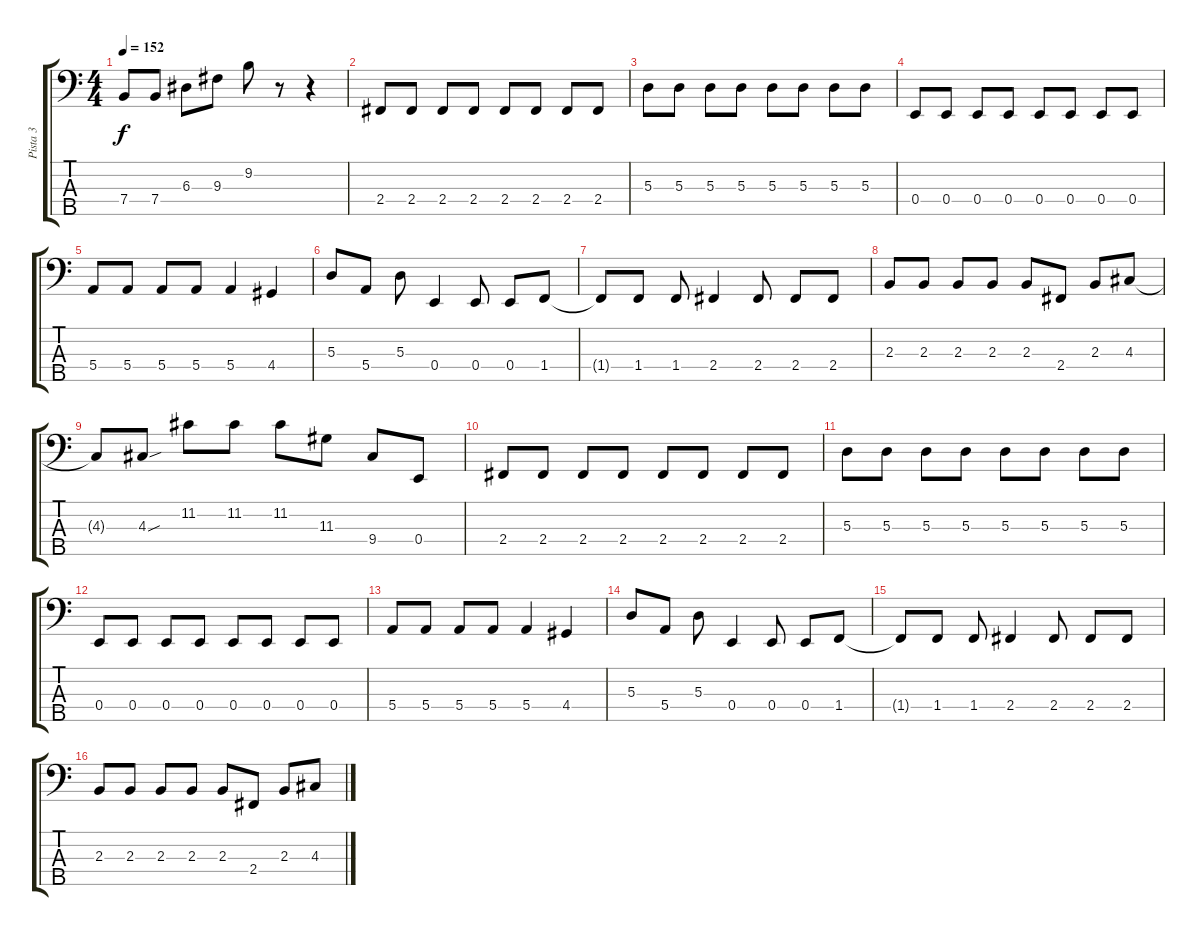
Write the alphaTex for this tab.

\track ("Pista 3" "Pista 3") {instrument electricbassfinger}
\staff {score tabs}
\tuning (G2 D2 A1 E1 B0) {hide}
\ts (4 4)
\tempo 152
\clef f4
\ks c
7.4{t}.8{dy f} 7.4.8 6.3.8 9.3.8 9.2.8 r.8 r.4 |
2.4.8 2.4.8 2.4.8 2.4.8 2.4.8 2.4.8 2.4.8 2.4.8 |
5.3.8 5.3.8 5.3.8 5.3.8 5.3.8 5.3.8 5.3.8 5.3.8 |
0.4.8 0.4.8 0.4.8 0.4.8 0.4.8 0.4.8 0.4.8 0.4.8 |
5.4.8 5.4.8 5.4.8 5.4.8 5.4.4 4.4.4 |
5.3.8 5.4.8 5.3.8 0.4.4 0.4.8 0.4.8 1.4.8 |
1.4{t}.8 1.4.8 1.4.8 2.4.4 2.4.8 2.4.8 2.4.8 |
2.3.8 2.3.8 2.3.8 2.3.8 2.3.8 2.4.8 2.3.8 4.3.8 |
4.3{t}.8 4.3{sou}.8 11.2.8 11.2.8 11.2.8 11.3.8 9.4.8 0.4.8 |
2.4.8 2.4.8 2.4.8 2.4.8 2.4.8 2.4.8 2.4.8 2.4.8 |
5.3.8 5.3.8 5.3.8 5.3.8 5.3.8 5.3.8 5.3.8 5.3.8 |
0.4.8 0.4.8 0.4.8 0.4.8 0.4.8 0.4.8 0.4.8 0.4.8 |
5.4.8 5.4.8 5.4.8 5.4.8 5.4.4 4.4.4 |
5.3.8 5.4.8 5.3.8 0.4.4 0.4.8 0.4.8 1.4.8 |
1.4{t}.8 1.4.8 1.4.8 2.4.4 2.4.8 2.4.8 2.4.8 |
2.3.8 2.3.8 2.3.8 2.3.8 2.3.8 2.4.8 2.3.8 4.3.8
